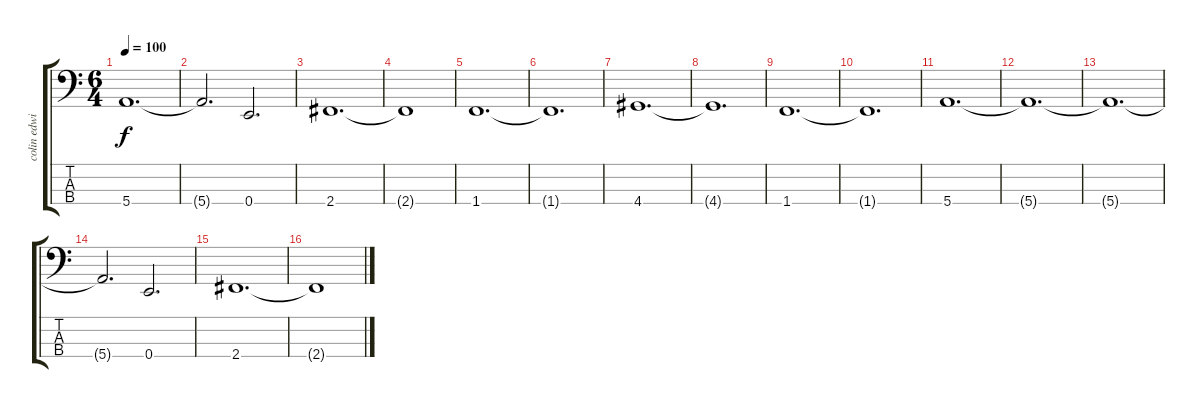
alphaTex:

\track ("colin edwin" "colin edwi") {instrument electricbassfinger bank 32}
\staff {score tabs}
\tuning (G2 D2 A1 E1) {hide}
\ts (6 4)
\tempo 100
\clef f4
\ks c
5.4{t}.1{d dy f} |
5.4{t}.2{d} 0.4.2{d} |
2.4.1{d} |
2.4{t}.1 |
1.4.1{d} |
1.4{t}.1{d} |
4.4.1{d} |
4.4{t}.1{d} |
1.4.1{d} |
1.4{t}.1{d} |
5.4.1{d} |
5.4{t}.1{d} |
5.4{t}.1{d} |
5.4{t}.2{d} 0.4.2{d} |
2.4.1{d} |
2.4{t}.1
